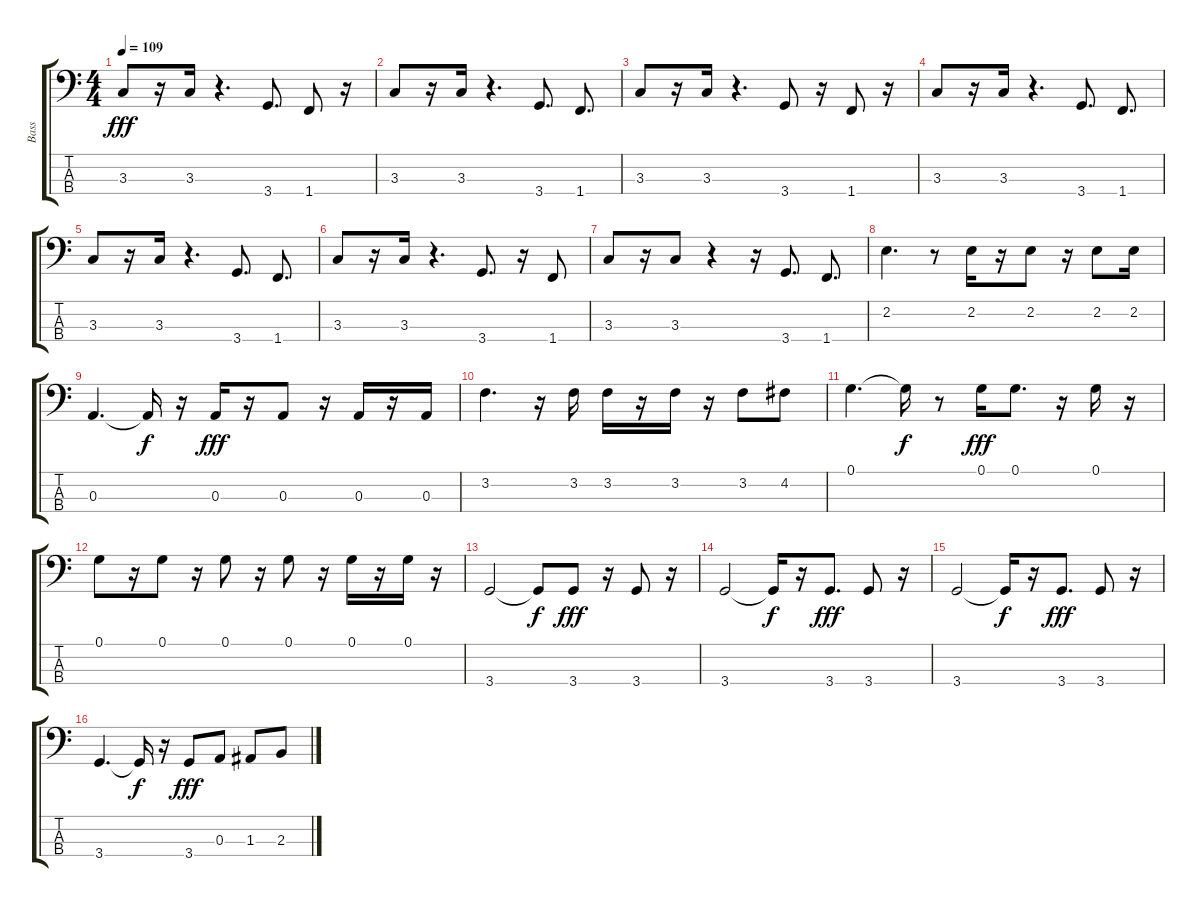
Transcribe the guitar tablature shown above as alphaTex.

\track ("Bass" "Bass") {instrument electricbassfinger}
\staff {score tabs}
\tuning (G2 D2 A1 E1) {hide}
\ts (4 4)
\tempo 109
\clef f4
\ks c
3.3.8{dy fff} r.16 3.3.16 r.4{d} 3.4.8{d} 1.4.8 r.16 |
3.3.8 r.16 3.3.16 r.4{d} 3.4.8{d} 1.4.8{d} |
3.3.8 r.16 3.3.16 r.4{d} 3.4.8 r.16 1.4.8 r.16 |
3.3.8 r.16 3.3.16 r.4{d} 3.4.8{d} 1.4.8{d} |
3.3.8 r.16 3.3.16 r.4{d} 3.4.8{d} 1.4.8{d} |
3.3.8 r.16 3.3.16 r.4{d} 3.4.8{d} r.16 1.4.8 |
3.3.8 r.16 3.3.8 r.4 r.16 3.4.8{d} 1.4.8{d} |
2.2.4{d} r.8 2.2.16 r.16 2.2.8 r.16 2.2.8 2.2.16 |
0.3.4{d} 0.3{t}.16{dy f} r.16 0.3.16{dy fff} r.16 0.3.8 r.16 0.3.16 r.16 0.3.16 |
3.2.4{d} r.16 3.2.16 3.2.16 r.16 3.2.16 r.16 3.2.8 4.2.8 |
0.1.4{d} 0.1{t}.16{dy f} r.8 0.1.16{dy fff} 0.1.8{d} r.16 0.1.16 r.16 |
0.1.8 r.16 0.1.8 r.16 0.1.8 r.16 0.1.8 r.16 0.1.16 r.16 0.1.16 r.16 |
3.4.2 3.4{t}.8{dy f} 3.4.8{dy fff} r.16 3.4.8 r.16 |
3.4.2 3.4{t}.16{dy f} r.16 3.4.8{d dy fff} 3.4.8 r.16 |
3.4.2 3.4{t}.16{dy f} r.16 3.4.8{d dy fff} 3.4.8 r.16 |
3.4.4{d} 3.4{t}.16{dy f} r.16 3.4.8{dy fff} 0.3.8 1.3.8 2.3.8
